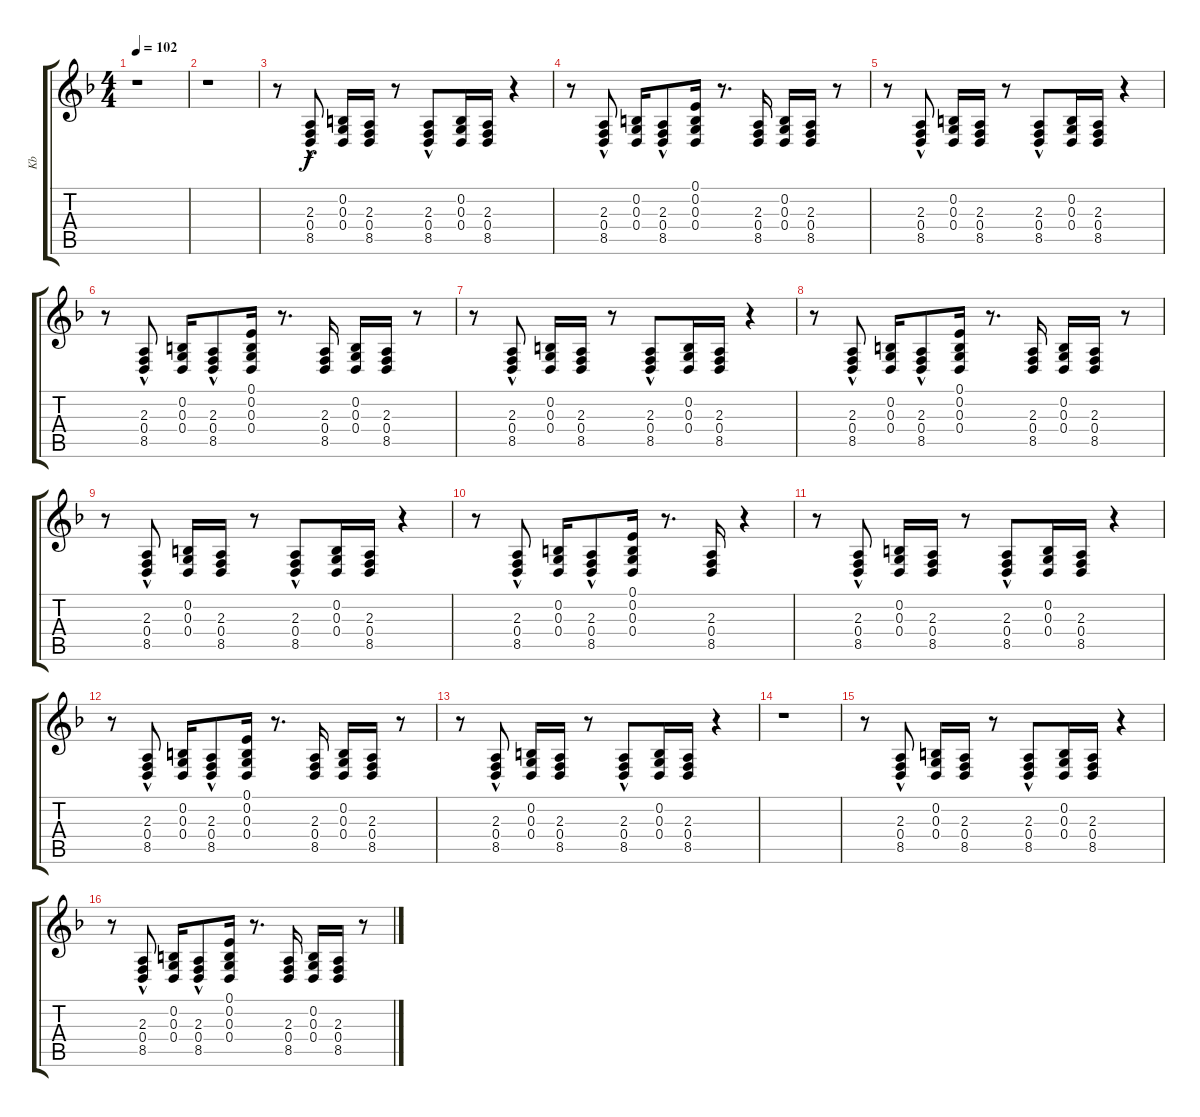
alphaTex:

\track ("Kb" "Kb") {instrument electricgrandpiano}
\staff {score tabs}
\tuning (E4 B3 G3 D3 A2 E2) {hide}
\ts (4 4)
\tempo 102
\clef g2
\ks f
r.1{dy f} |
r.1 |
r.8 (2.3{hac} 0.4{hac} 8.5{hac}).8 (0.2 0.3 0.4).16 (2.3 0.4 8.5).16 r.8 (2.3{hac} 0.4{hac} 8.5{hac}).8 (0.2 0.3 0.4).16 (2.3 0.4 8.5).16 r.4 |
r.8 (2.3{hac} 0.4{hac} 8.5{hac}).8 (0.2 0.3 0.4).16 (2.3{hac} 0.4{hac} 8.5{hac}).8 (0.1 0.2 0.3 0.4).16 r.8{d} (2.3 0.4 8.5).16 (0.2 0.3 0.4).16 (2.3 0.4 8.5).16 r.8 |
r.8 (2.3{hac} 0.4{hac} 8.5{hac}).8 (0.2 0.3 0.4).16 (2.3 0.4 8.5).16 r.8 (2.3{hac} 0.4{hac} 8.5{hac}).8 (0.2 0.3 0.4).16 (2.3 0.4 8.5).16 r.4 |
r.8 (2.3{hac} 0.4{hac} 8.5{hac}).8 (0.2 0.3 0.4).16 (2.3{hac} 0.4{hac} 8.5{hac}).8 (0.1 0.2 0.3 0.4).16 r.8{d} (2.3 0.4 8.5).16 (0.2 0.3 0.4).16 (2.3 0.4 8.5).16 r.8 |
r.8 (2.3{hac} 0.4{hac} 8.5{hac}).8 (0.2 0.3 0.4).16 (2.3 0.4 8.5).16 r.8 (2.3{hac} 0.4{hac} 8.5{hac}).8 (0.2 0.3 0.4).16 (2.3 0.4 8.5).16 r.4 |
r.8 (2.3{hac} 0.4{hac} 8.5{hac}).8 (0.2 0.3 0.4).16 (2.3{hac} 0.4{hac} 8.5{hac}).8 (0.1 0.2 0.3 0.4).16 r.8{d} (2.3 0.4 8.5).16 (0.2 0.3 0.4).16 (2.3 0.4 8.5).16 r.8 |
r.8 (2.3{hac} 0.4{hac} 8.5{hac}).8 (0.2 0.3 0.4).16 (2.3 0.4 8.5).16 r.8 (2.3{hac} 0.4{hac} 8.5{hac}).8 (0.2 0.3 0.4).16 (2.3 0.4 8.5).16 r.4 |
r.8 (2.3{hac} 0.4{hac} 8.5{hac}).8 (0.2 0.3 0.4).16 (2.3{hac} 0.4{hac} 8.5{hac}).8 (0.1 0.2 0.3 0.4).16 r.8{d} (2.3 0.4 8.5).16 r.4 |
r.8 (2.3{hac} 0.4{hac} 8.5{hac}).8 (0.2 0.3 0.4).16 (2.3 0.4 8.5).16 r.8 (2.3{hac} 0.4{hac} 8.5{hac}).8 (0.2 0.3 0.4).16 (2.3 0.4 8.5).16 r.4 |
r.8 (2.3{hac} 0.4{hac} 8.5{hac}).8 (0.2 0.3 0.4).16 (2.3{hac} 0.4{hac} 8.5{hac}).8 (0.1 0.2 0.3 0.4).16 r.8{d} (2.3 0.4 8.5).16 (0.2 0.3 0.4).16 (2.3 0.4 8.5).16 r.8 |
r.8 (2.3{hac} 0.4{hac} 8.5{hac}).8 (0.2 0.3 0.4).16 (2.3 0.4 8.5).16 r.8 (2.3{hac} 0.4{hac} 8.5{hac}).8 (0.2 0.3 0.4).16 (2.3 0.4 8.5).16 r.4 |
r.1 |
r.8 (2.3{hac} 0.4{hac} 8.5{hac}).8 (0.2 0.3 0.4).16 (2.3 0.4 8.5).16 r.8 (2.3{hac} 0.4{hac} 8.5{hac}).8 (0.2 0.3 0.4).16 (2.3 0.4 8.5).16 r.4 |
r.8 (2.3{hac} 0.4{hac} 8.5{hac}).8 (0.2 0.3 0.4).16 (2.3{hac} 0.4{hac} 8.5{hac}).8 (0.1 0.2 0.3 0.4).16 r.8{d} (2.3 0.4 8.5).16 (0.2 0.3 0.4).16 (2.3 0.4 8.5).16 r.8
